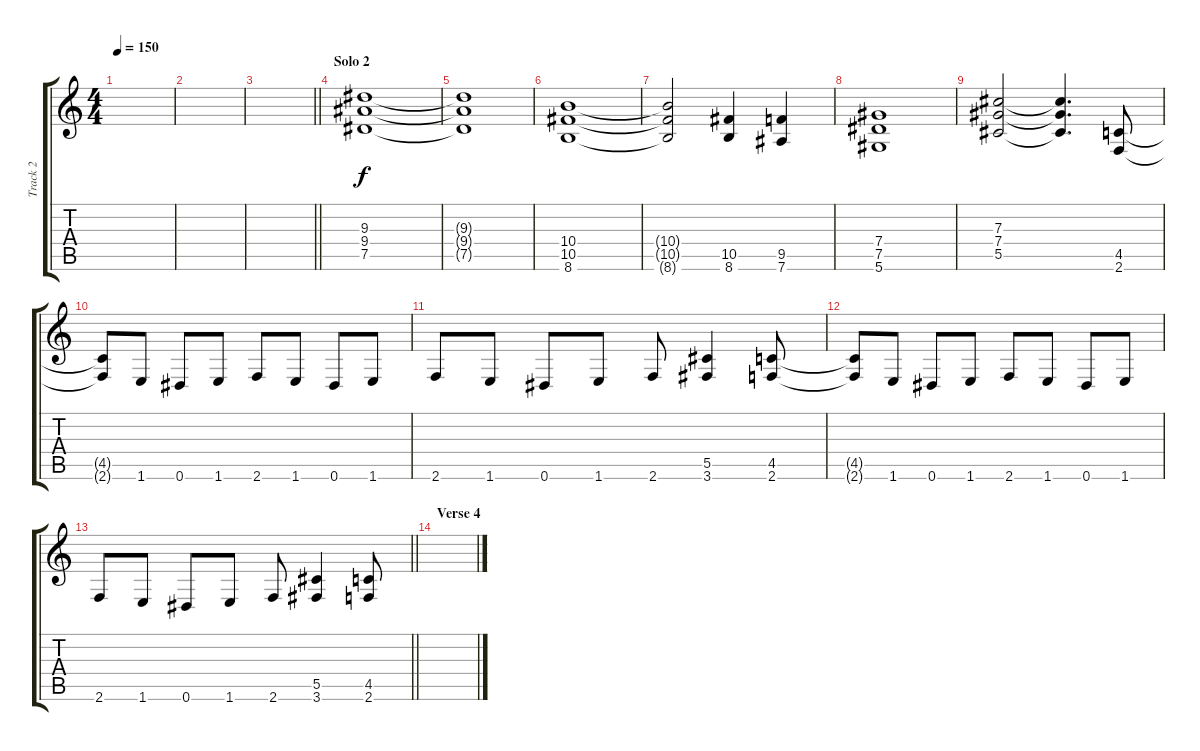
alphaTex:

\track ("Track 2" "Track 2") {instrument distortionguitar}
\staff {score tabs}
\tuning (Eb4 Bb3 Gb3 Db3 Ab2 Eb2) {hide}
\ts (4 4)
\tempo 150
\clef g2
\ks c
|
|
\barLineRight lightlight
|
\section ("" "Solo 2")
(9.3 9.4 7.5).1 |
(9.3{t} 9.4{t} 7.5{t}).1 |
(10.4 10.5 8.6).1 |
(10.4{t} 10.5{t} 8.6{t}).2 (10.5 8.6).4 (9.5 7.6).4 |
(7.4 7.5 5.6).1 |
(7.3 7.4 5.5).2 (7.3{t} 7.4{t} 5.5{t}).4{d} (4.5 2.6).8 |
(4.5{t} 2.6{t}).8 1.6.8 0.6.8 1.6.8 2.6.8 1.6.8 0.6.8 1.6.8 |
2.6.8 1.6.8 0.6.8 1.6.8 2.6.8 (5.5 3.6).4 (4.5 2.6).8 |
(4.5{t} 2.6{t}).8 1.6.8 0.6.8 1.6.8 2.6.8 1.6.8 0.6.8 1.6.8 |
\barLineRight lightlight
2.6.8 1.6.8 0.6.8 1.6.8 2.6.8 (5.5 3.6).4 (4.5 2.6).8 |
\section ("" "Verse 4")
